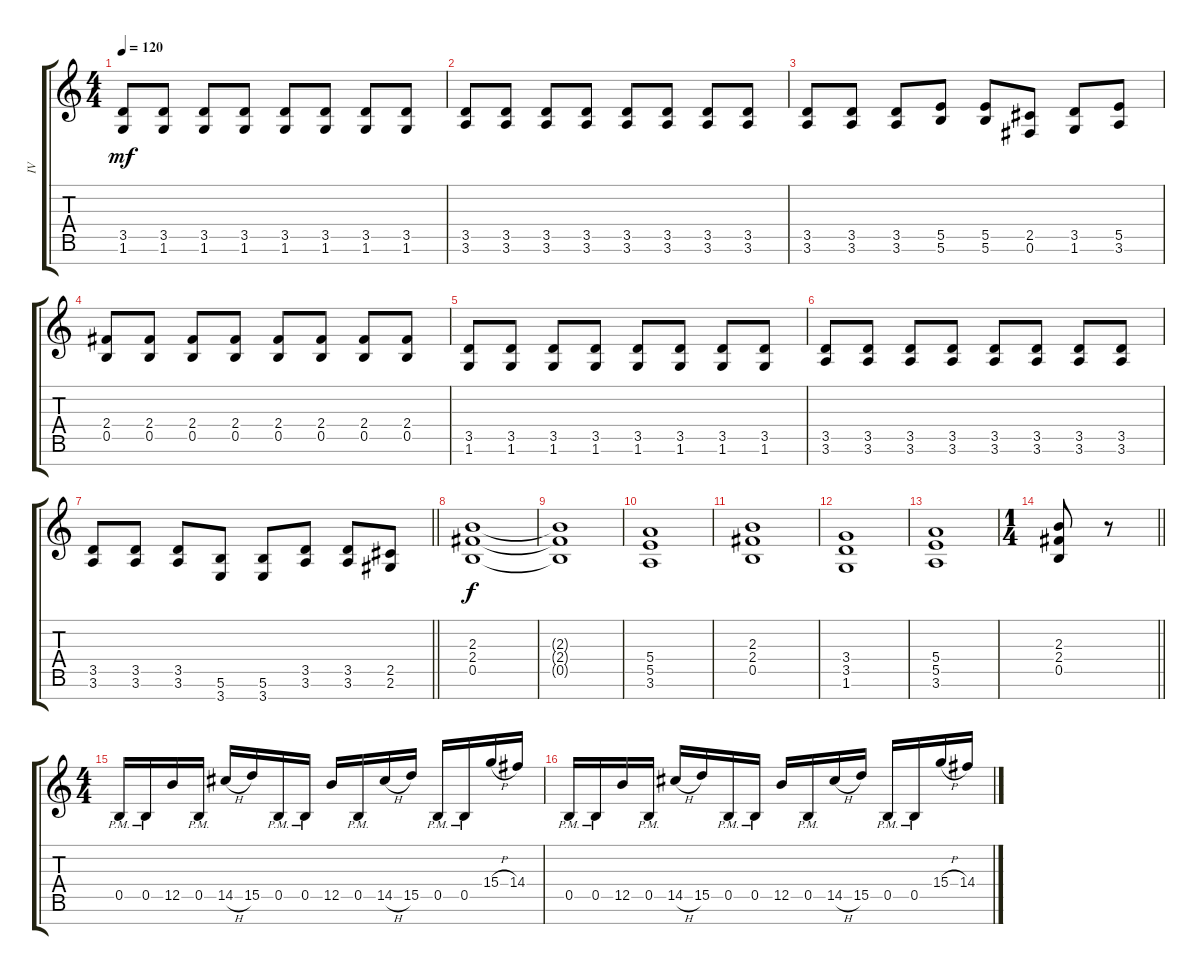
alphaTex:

\track ("IV" "IV") {instrument distortionguitar}
\staff {score tabs}
\tuning (Gb4 Db4 A3 E3 B2 Gb2 Db2) {hide}
\ts (4 4)
\tempo 120
\clef g2
\ks c
(3.5 1.6).8{dy mf} (3.5 1.6).8 (3.5 1.6).8 (3.5 1.6).8 (3.5 1.6).8 (3.5 1.6).8 (3.5 1.6).8 (3.5 1.6).8 |
(3.5 3.6).8 (3.5 3.6).8 (3.5 3.6).8 (3.5 3.6).8 (3.5 3.6).8 (3.5 3.6).8 (3.5 3.6).8 (3.5 3.6).8 |
(3.5 3.6).8 (3.5 3.6).8 (3.5 3.6).8 (5.5 5.6).8 (5.5 5.6).8 (2.5 0.6).8 (3.5 1.6).8 (5.5 3.6).8 |
(2.4 0.5).8 (2.4 0.5).8 (2.4 0.5).8 (2.4 0.5).8 (2.4 0.5).8 (2.4 0.5).8 (2.4 0.5).8 (2.4 0.5).8 |
(3.5 1.6).8 (3.5 1.6).8 (3.5 1.6).8 (3.5 1.6).8 (3.5 1.6).8 (3.5 1.6).8 (3.5 1.6).8 (3.5 1.6).8 |
(3.5 3.6).8 (3.5 3.6).8 (3.5 3.6).8 (3.5 3.6).8 (3.5 3.6).8 (3.5 3.6).8 (3.5 3.6).8 (3.5 3.6).8 |
\barLineRight lightlight
(3.5 3.6).8 (3.5 3.6).8 (3.5 3.6).8 (5.6 3.7).8 (5.6 3.7).8 (3.5 3.6).8 (3.5 3.6).8 (2.5 2.6).8 |
(2.3 2.4 0.5).1{dy f volume 15 balance 13 instrument distortionguitar} |
(2.3{t} 2.4{t} 0.5{t}).1 |
(5.4 5.5 3.6).1 |
(2.3 2.4 0.5).1 |
(3.4 3.5 1.6).1 |
(5.4 5.5 3.6).1 |
\ts (1 4)
\barLineRight lightlight
(2.3 2.4 0.5).8 r.8 |
\ts (4 4)
0.5{pm}.16{volume 15 balance 13 instrument distortionguitar} 0.5{pm}.16 12.5.16 0.5{pm}.16 14.5{h}.16 15.5.16 0.5{pm}.16 0.5{pm}.16 12.5.16 0.5{pm}.16 14.5{h}.16 15.5.16 0.5{pm}.16 0.5{pm}.16 15.4{h}.16 14.4.16 |
0.5{pm}.16 0.5{pm}.16 12.5.16 0.5{pm}.16 14.5{h}.16 15.5.16 0.5{pm}.16 0.5{pm}.16 12.5.16 0.5{pm}.16 14.5{h}.16 15.5.16 0.5{pm}.16 0.5{pm}.16 15.4{h}.16 14.4.16
